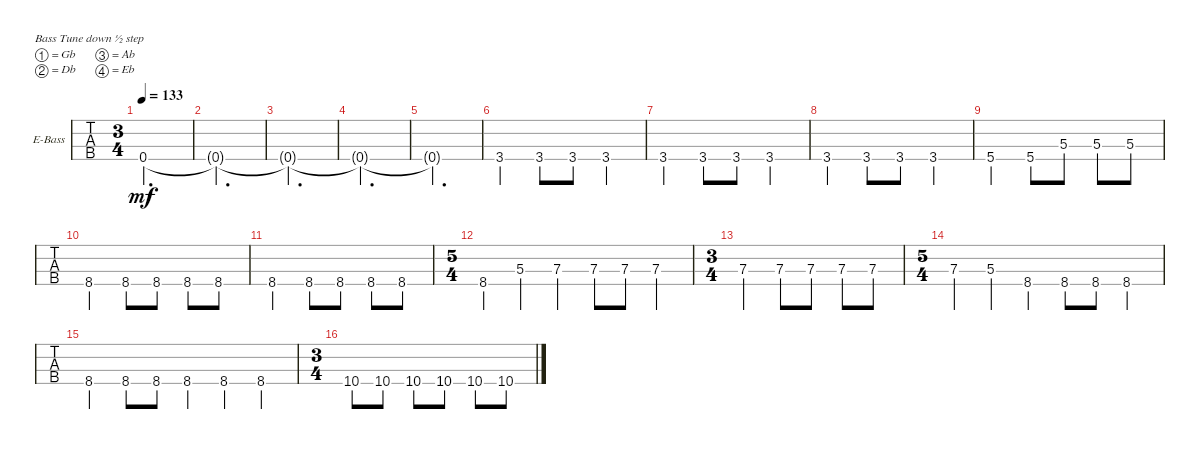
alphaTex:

\bracketExtendMode groupsimilarinstruments
\firstSystemTrackNameOrientation horizontal
\otherSystemsTrackNameOrientation horizontal
\track ("Bass" "E-Bass") {instrument electricbassfinger}
\staff {tabs}
\tuning (Gb2 Db2 Ab1 Eb1)
\ts (3 4)
\tempo 133
\clef f4
\scale
0.333333
\ks c
0.4{t}.2{d dy mf} |
\scale
0.333333 0.4{t}.2{d} |
\scale
0.333333 0.4{t}.2{d} |
\scale
0.333333 0.4{t}.2{d} |
\scale
0.333333 0.4{t}.2{d} |
\scale
0.333333 3.4.4 3.4.8 3.4.8 3.4.4 |
\scale
0.333333 3.4.4 3.4.8 3.4.8 3.4.4 |
\scale
0.333333 3.4.4 3.4.8 3.4.8 3.4.4 |
\scale
0.333333 5.4.4 5.4.8 5.3.8 5.3.8 5.3.8 |
\scale
0.333333 8.4.4 8.4.8 8.4.8 8.4.8 8.4.8 |
\scale
0.213235 8.4.4 8.4.8 8.4.8 8.4.8 8.4.8 |
\ts (5 4)
\scale
0.393382 8.4.4 5.3.4 7.3.4 7.3.8 7.3.8 7.3.4 |
\ts (3 4)
\scale
0.393382 7.3.4 7.3.8 7.3.8 7.3.8 7.3.8 |
\ts (5 4)
\scale
0.393382 7.3.4 5.3.4 8.4.4 8.4.8 8.4.8 8.4.4 |
\scale
0.213235 8.4.4 8.4.8 8.4.8 8.4.4 8.4.4 8.4.4 |
\ts (3 4)
\scale
0.393382 10.4.8 10.4.8 10.4.8 10.4.8 10.4.8 10.4.8
